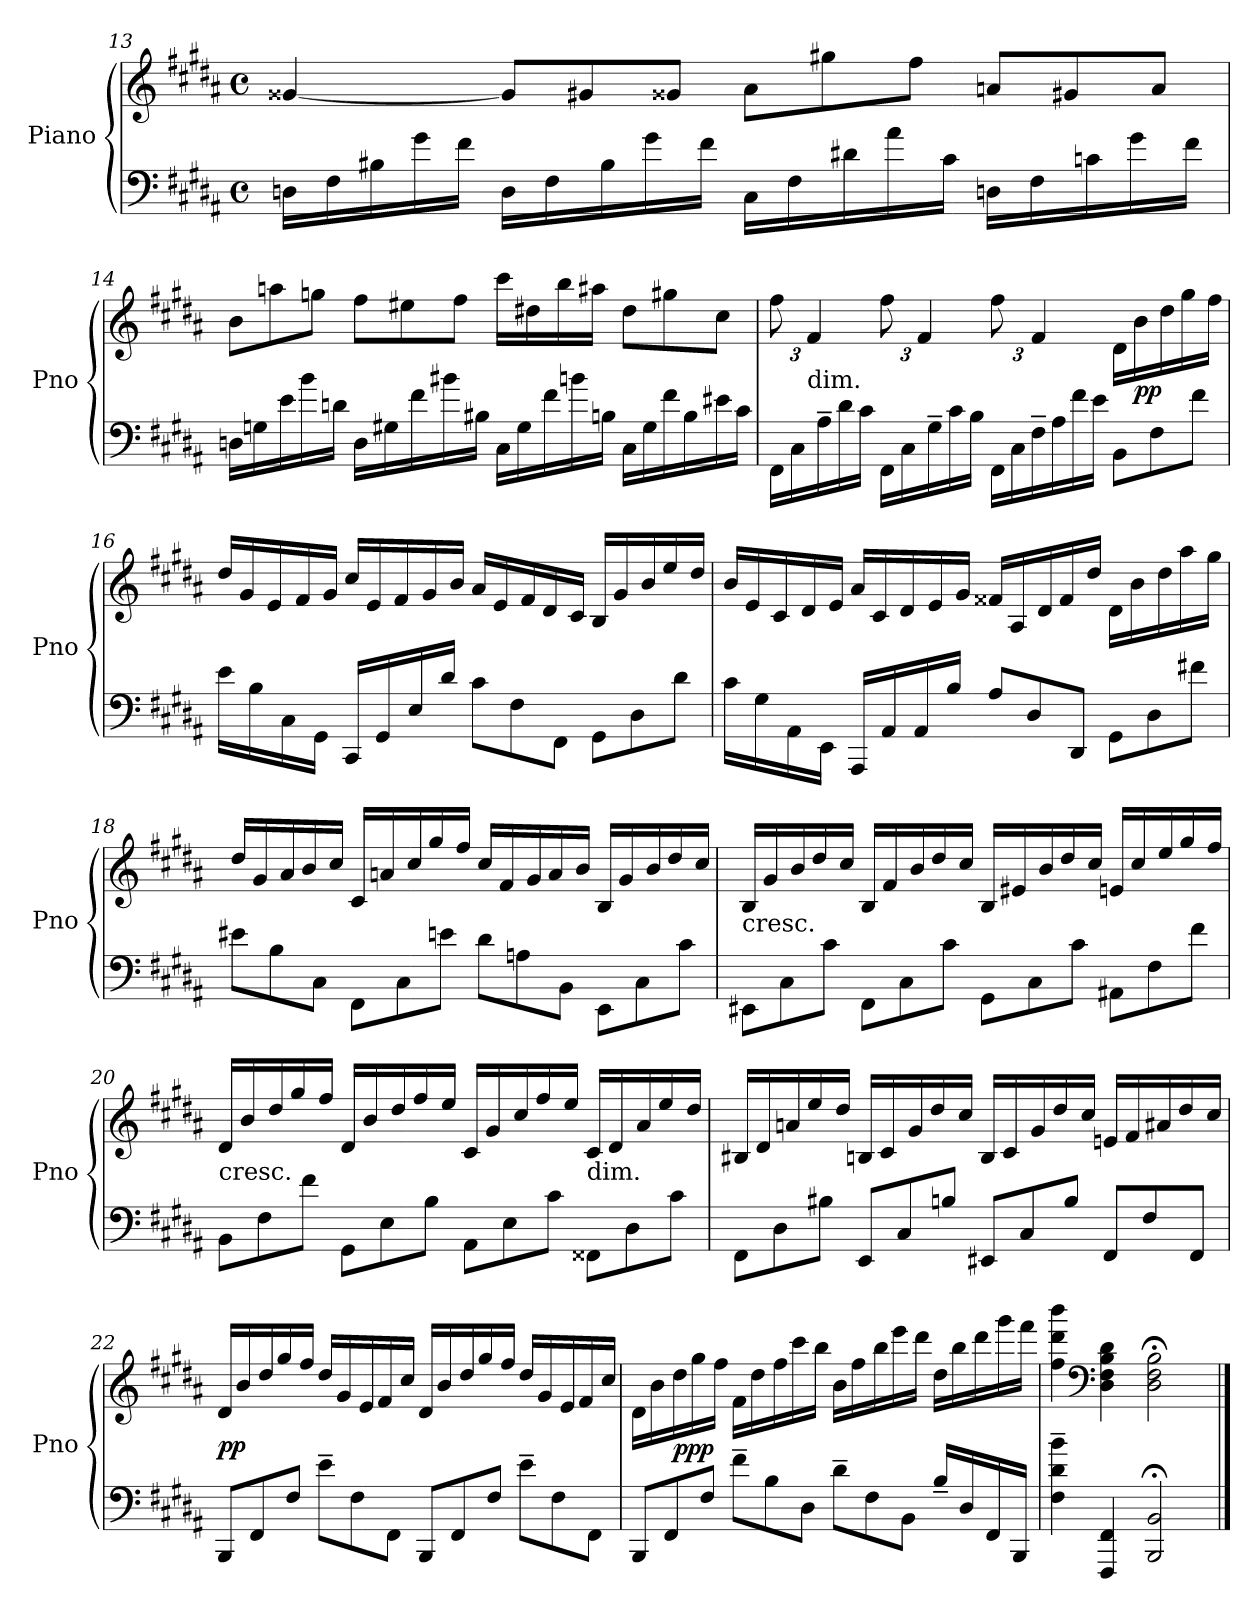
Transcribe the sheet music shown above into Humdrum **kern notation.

**kern	**kern	**dynam
*part1	*part1	*part1
*staff2	*staff1	*staff1/2
*I"Piano	*	*
*I'Pno	*	*
*clefF4	*clefG2	*
*k[f#c#g#d#a#]	*k[f#c#g#d#a#]	*
*B:	*B:	*
*M4/4	*M4/4	*
*met(c)	*met(c)	*
*Xtuplet	*	*
=13	=13	=13
20DnLL	[4g##X	.
20F#	.	.
20B#X	.	.
20g#	.	.
20f#JJ	.	.
*	*Xtuplet	*
20DLL	12g##L]	.
20F#	.	.
.	12g#X	.
20B#	.	.
20g#	.	.
.	12g##XJ	.
20f#JJ	.	.
20C#LL	12a#L	.
20F#	.	.
.	12gg#X	.
20d#X	.	.
20a#	.	.
.	12ff#J	.
20c#JJ	.	.
20DnLL	12anL	.
20F#	.	.
.	12g#X	.
20cn	.	.
20g#	.	.
.	12aJ	.
20f#JJ	.	.
=14	=14	=14
20DnLL	12bL	.
20Gn	.	.
.	12aan	.
20e	.	.
20b	.	.
.	12ggnJ	.
20dnJJ	.	.
20DLL	12ff#L	.
20G#X	.	.
.	12ee#X	.
20f#	.	.
20b#X	.	.
.	12ff#J	.
20B#XJJ	.	.
20C#LL	16ccc#LL	.
20G#	.	.
.	16dd#X	.
20f#	.	.
.	16bb	.
20bn	.	.
.	16aa#XJJ	.
20BnJJ	.	.
24C#LL	12dd#L	.
24G#	.	.
24f#	12gg#X	.
24B	.	.
24e#X	12cc#J	.
24c#JJ	.	.
=15	=15	=15
*	*tuplet	*
*	*Xbrackettup	*
20FF#LL	12ff#	.
20C#	.	.
!	!LO:TX:c:t=dim.	!
.	6f#	.
20A#~	.	.
20d#	.	.
20c#JJ	.	.
20FF#LL	12ff#	.
20C#	.	.
.	6f#	.
20G#~	.	.
20c#	.	.
20BJJ	.	.
24FF#LL	12ff#	.
24C#	.	.
24F#~	6f#	.
24A#	.	.
24f#	.	.
24eJJ	.	.
*	*Xtuplet	*
12BBL	20d#LL	.
.	20b	pp
12F#	.	.
.	20dd#	.
.	20gg#	.
12f#J	.	.
.	20ff#JJ	.
=16	=16	=16
16eLL	20dd#LL	.
.	20g#	.
16B	.	.
.	20e	.
16C#	.	.
.	20f#	.
16GG#JJ	.	.
.	20g#JJ	.
16CC#LL	20cc#LL	.
.	20e	.
16GG#	.	.
.	20f#	.
16E	.	.
.	20g#	.
16d#JJ	.	.
.	20bJJ	.
12c#L	20a#LL	.
.	20e	.
12F#	.	.
.	20f#	.
.	20d#	.
12FF#J	.	.
.	20c#JJ	.
12GG#L	20BLL	.
.	20g#	.
12D#	.	.
.	20b	.
.	20ee	.
12d#J	.	.
.	20dd#JJ	.
=17	=17	=17
16c#LL	20bLL	.
.	20e	.
16G#	.	.
.	20c#	.
16AA#	.	.
.	20d#	.
16EEJJ	.	.
.	20eJJ	.
16AAA#LL	20a#LL	.
.	20c#	.
16AA#	.	.
.	20d#	.
16AA#	.	.
.	20e	.
16BJJ	.	.
.	20g#JJ	.
12A#L	20f##XLL	.
.	20A#	.
12D#	.	.
.	20d#	.
.	20f##	.
12DD#J	.	.
.	20dd#JJ	.
12GG#L	20d#LL	.
.	20b	.
12D#	.	.
.	20dd#	.
.	20aa#	.
12f#XJ	.	.
.	20gg#JJ	.
=18	=18	=18
12e#XL	20dd#/LL	.
.	20g#/	.
12B	.	.
.	20a#/	.
.	20b/	.
12C#J	.	.
.	20cc#/JJ	.
12FF#L	20c#LL	.
.	20an	.
12C#	.	.
.	20cc#	.
.	20gg#	.
12enJ	.	.
.	20ff#JJ	.
12d#L	20cc#LL	.
.	20f#	.
12An	.	.
.	20g#	.
.	20a	.
12BBJ	.	.
.	20bJJ	.
12EEL	20BLL	.
.	20g#	.
12C#	.	.
.	20b	.
.	20dd#	.
12c#J	.	.
.	20cc#JJ	.
=19	=19	=19
!	!LO:TX:c:t=cresc.	!
12EE#XL	20BLL	.
.	20g#	.
12C#	.	.
.	20b	.
.	20dd#	.
12c#J	.	.
.	20cc#JJ	.
12FF#L	20BLL	.
.	20f#	.
12C#	.	.
.	20b	.
.	20dd#	.
12c#J	.	.
.	20cc#JJ	.
12GG#L	20BLL	.
.	20e#X	.
12C#	.	.
.	20b	.
.	20dd#	.
12c#J	.	.
.	20cc#JJ	.
12AA#XL	20en/LL	.
.	20cc#/	.
12F#	.	.
.	20ee/	.
.	20gg#/	.
12f#J	.	.
.	20ff#/JJ	.
=20	=20	=20
!	!LO:TX:c:t=cresc.	!
12BBL	20d#/LL	.
.	20b/	.
12F#	.	.
.	20dd#/	.
.	20gg#/	.
12f#J	.	.
.	20ff#/JJ	.
12GG#L	20d#LL	.
.	20b	.
12E	.	.
.	20dd#	.
.	20ff#	.
12BJ	.	.
.	20eeJJ	.
12AA#L	20c#LL	.
.	20g#	.
12E	.	.
.	20cc#	.
.	20ff#	.
12c#J	.	.
.	20eeJJ	.
!	!LO:TX:c:t=dim.	!
12FF##XL	20c#LL	.
.	20d#	.
12D#	.	.
.	20a#	.
.	20ee	.
12c#J	.	.
.	20dd#JJ	.
=21	=21	=21
12FF#L	20B#XLL	.
.	20d#	.
12D#	.	.
.	20an	.
.	20ee	.
12B#XJ	.	.
.	20dd#JJ	.
12EEL	20BnLL	.
.	20c#	.
12C#	.	.
.	20g#	.
.	20dd#	.
12BnJ	.	.
.	20cc#JJ	.
12EE#XL	20BLL	.
.	20c#	.
12C#	.	.
.	20g#	.
.	20dd#	.
12BJ	.	.
.	20cc#JJ	.
12FF#L	20enLL	.
.	20f#	.
12F#	.	.
.	20a#X	.
.	20dd#	.
12FF#J	.	.
.	20cc#JJ	.
=22	=22	=22
12BBBL	20d#/LL	pp
.	20b/	.
12FF#	.	.
.	20dd#/	.
.	20gg#/	.
12F#J	.	.
.	20ff#/JJ	.
12e~L	20dd#LL	.
.	20g#	.
12F#	.	.
.	20e	.
.	20f#	.
12FF#J	.	.
.	20cc#JJ	.
12BBBL	20d#/LL	.
.	20b/	.
12FF#	.	.
.	20dd#/	.
.	20gg#/	.
12F#J	.	.
.	20ff#/JJ	.
12e~L	20dd#LL	.
.	20g#	.
12F#	.	.
.	20e	.
.	20f#	.
12FF#J	.	.
.	20cc#JJ	.
=23	=23	=23
12BBBL	20d#LL	.
.	20b	.
12FF#	.	.
.	20dd#	ppp
.	20gg#	.
12F#J	.	.
.	20ff#JJ	.
12f#~L	20f#LL	.
.	20dd#	.
12B	.	.
.	20ff#	.
.	20ccc#	.
12D#J	.	.
.	20bbJJ	.
12d#~L	20bLL	.
.	20ff#	.
12F#	.	.
.	20bb	.
.	20eee	.
12BBJ	.	.
.	20ddd#JJ	.
16B~>LL	20dd#LL	.
.	20bb	.
16D#	.	.
.	20ddd#	.
16FF#	.	.
.	20ggg#	.
16BBBJJ	.	.
.	20fff#JJ	.
=24	=24	=24
4F#~ 4d#~ 4b~	4ff# 4ddd# 4bbb	.
*	*clefF4	*
4FFF# 4FF#	4D# 4F# 4B 4d#	.
2BBB;< 2BB;<	2D#;< 2F#;< 2B;<	.
==	==	==
*-	*-	*-
